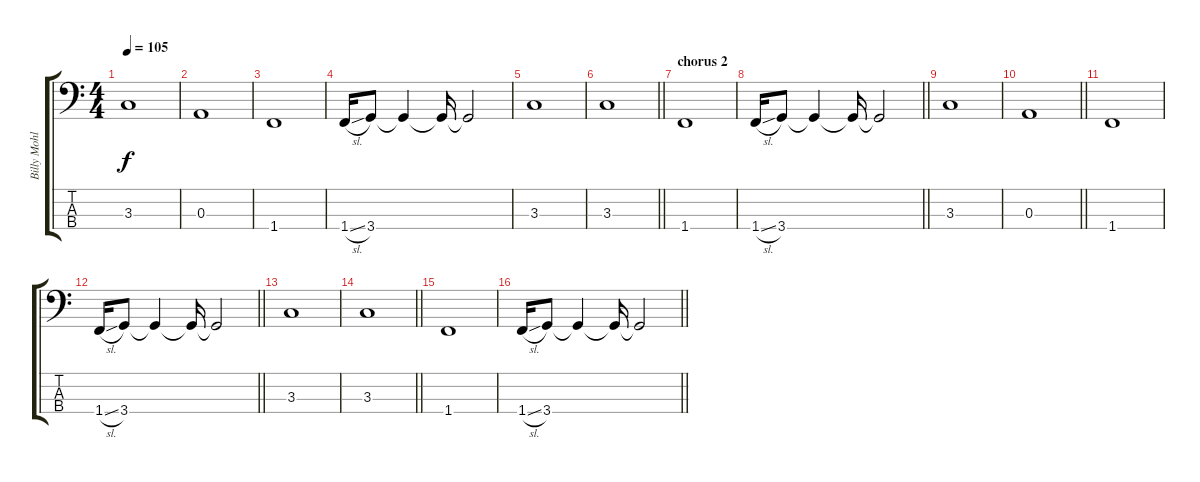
\track ("Billy Mohler " "Billy Mohl") {instrument electricbassfinger}
\staff {score tabs}
\tuning (G2 D2 A1 E1) {hide}
\ts (4 4)
\tempo 105
\clef f4
\ks c
3.3.1{dy f} |
0.3.1 |
1.4.1 |
1.4{sl}.16 3.4.8 3.4{t}.4 3.4{t}.16 3.4{t}.2 |
3.3.1 |
\barLineRight lightlight
3.3.1 |
\section ("" "chorus 2")
1.4.1 |
\barLineRight lightlight
1.4{sl}.16 3.4.8 3.4{t}.4 3.4{t}.16 3.4{t}.2 |
3.3.1 |
\barLineRight lightlight
0.3.1 |
1.4.1 |
\barLineRight lightlight
1.4{sl}.16 3.4.8 3.4{t}.4 3.4{t}.16 3.4{t}.2 |
3.3.1 |
\barLineRight lightlight
3.3.1 |
1.4.1 |
\barLineRight lightlight
1.4{sl}.16 3.4.8 3.4{t}.4 3.4{t}.16 3.4{t}.2
